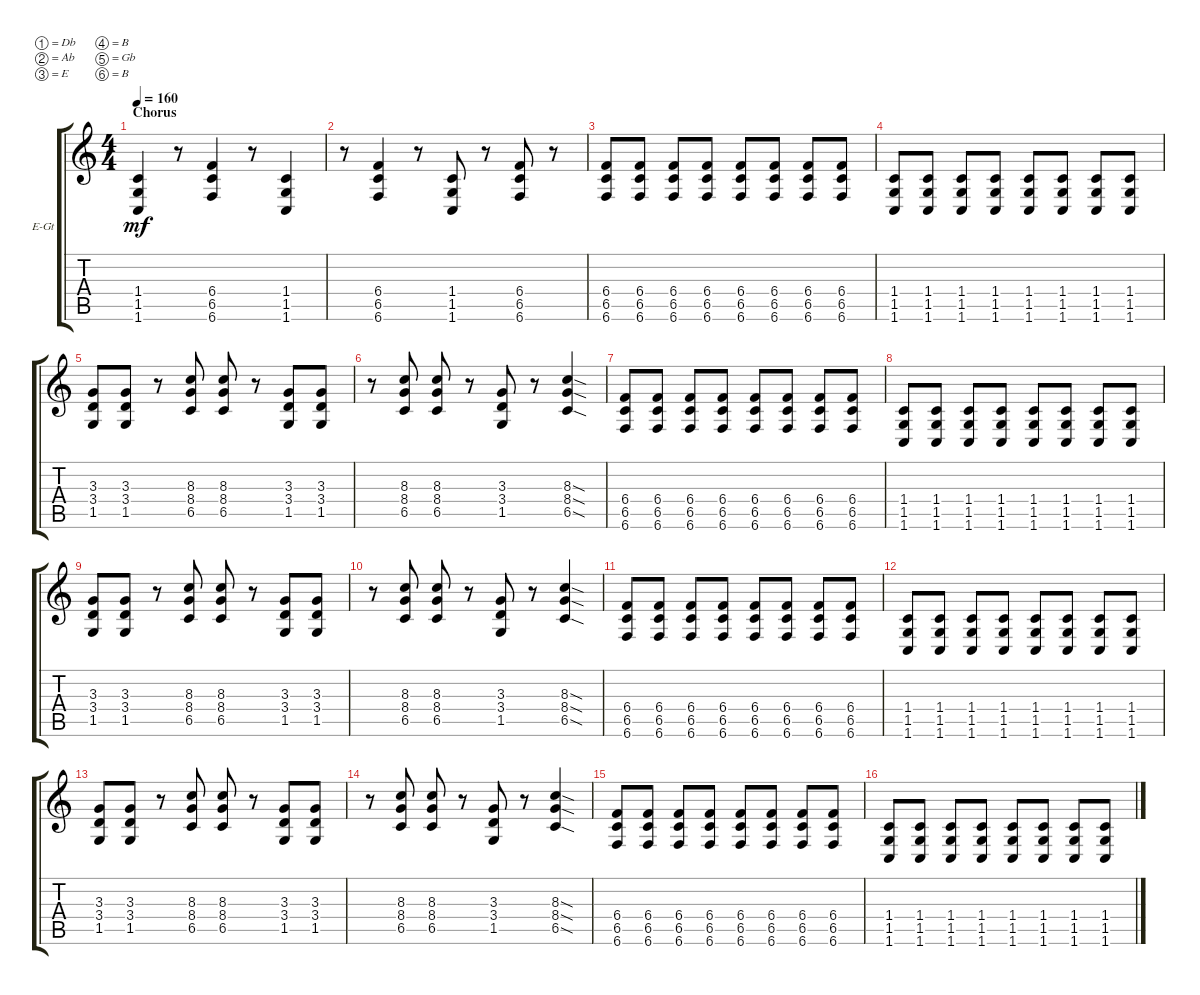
\defaultSystemsLayout 4
\bracketExtendMode groupsimilarinstruments
\firstSystemTrackNameOrientation horizontal
\otherSystemsTrackNameOrientation horizontal
\track ("Electric Guitar 2" "E-Gt") {instrument distortionguitar}
\staff {score tabs}
\tuning (Db4 Ab3 E3 B2 Gb2 B1)
\ts (4 4)
\section ("" "Chorus")
\tempo 160
\clef g2
\ks c
(1.5 1.4 1.6).4{dy mf} r.8 (6.4 6.5 6.6).4 r.8 (1.5 1.4 1.6).4 |
r.8 (6.4 6.5 6.6).4 r.8 (1.5 1.4 1.6).8 r.8 (6.4 6.5 6.6).8 r.8 |
(6.5 6.4 6.6).8 (6.5 6.4 6.6).8 (6.5 6.4 6.6).8 (6.5 6.4 6.6).8 (6.5 6.4 6.6).8 (6.5 6.4 6.6).8 (6.5 6.4 6.6).8 (6.5 6.4 6.6).8 |
(1.5 1.4 1.6).8 (1.5 1.4 1.6).8 (1.5 1.4 1.6).8 (1.5 1.4 1.6).8 (1.5 1.4 1.6).8 (1.5 1.4 1.6).8 (1.5 1.4 1.6).8 (1.5 1.4 1.6).8 |
(1.5 3.4 3.3).8 (1.5 3.4 3.3).8 r.8 (8.3 8.4 6.5).8 (8.3 8.4 6.5).8 r.8 (1.5 3.4 3.3).8 (1.5 3.4 3.3).8 |
r.8 (8.3 8.4 6.5).8 (8.3 8.4 6.5).8 r.8 (1.5 3.4 3.3).8 r.8 (8.3{sod} 8.4{sod} 6.5{sod}).4 |
(6.5 6.4 6.6).8 (6.5 6.4 6.6).8 (6.5 6.4 6.6).8 (6.5 6.4 6.6).8 (6.5 6.4 6.6).8 (6.5 6.4 6.6).8 (6.5 6.4 6.6).8 (6.5 6.4 6.6).8 |
(1.5 1.4 1.6).8 (1.5 1.4 1.6).8 (1.5 1.4 1.6).8 (1.5 1.4 1.6).8 (1.5 1.4 1.6).8 (1.5 1.4 1.6).8 (1.5 1.4 1.6).8 (1.5 1.4 1.6).8 |
(1.5 3.4 3.3).8 (1.5 3.4 3.3).8 r.8 (8.3 8.4 6.5).8 (8.3 8.4 6.5).8 r.8 (1.5 3.4 3.3).8 (1.5 3.4 3.3).8 |
r.8 (8.3 8.4 6.5).8 (8.3 8.4 6.5).8 r.8 (1.5 3.4 3.3).8 r.8 (8.3{sod} 8.4{sod} 6.5{sod}).4 |
(6.5 6.4 6.6).8 (6.5 6.4 6.6).8 (6.5 6.4 6.6).8 (6.5 6.4 6.6).8 (6.5 6.4 6.6).8 (6.5 6.4 6.6).8 (6.5 6.4 6.6).8 (6.5 6.4 6.6).8 |
(1.5 1.4 1.6).8 (1.5 1.4 1.6).8 (1.5 1.4 1.6).8 (1.5 1.4 1.6).8 (1.5 1.4 1.6).8 (1.5 1.4 1.6).8 (1.5 1.4 1.6).8 (1.5 1.4 1.6).8 |
(1.5 3.4 3.3).8 (1.5 3.4 3.3).8 r.8 (8.3 8.4 6.5).8 (8.3 8.4 6.5).8 r.8 (1.5 3.4 3.3).8 (1.5 3.4 3.3).8 |
r.8 (8.3 8.4 6.5).8 (8.3 8.4 6.5).8 r.8 (1.5 3.4 3.3).8 r.8 (8.3{sod} 8.4{sod} 6.5{sod}).4 |
(6.5 6.4 6.6).8 (6.5 6.4 6.6).8 (6.5 6.4 6.6).8 (6.5 6.4 6.6).8 (6.5 6.4 6.6).8 (6.5 6.4 6.6).8 (6.5 6.4 6.6).8 (6.5 6.4 6.6).8 |
(1.5 1.4 1.6).8 (1.5 1.4 1.6).8 (1.5 1.4 1.6).8 (1.5 1.4 1.6).8 (1.5 1.4 1.6).8 (1.5 1.4 1.6).8 (1.5 1.4 1.6).8 (1.5 1.4 1.6).8
